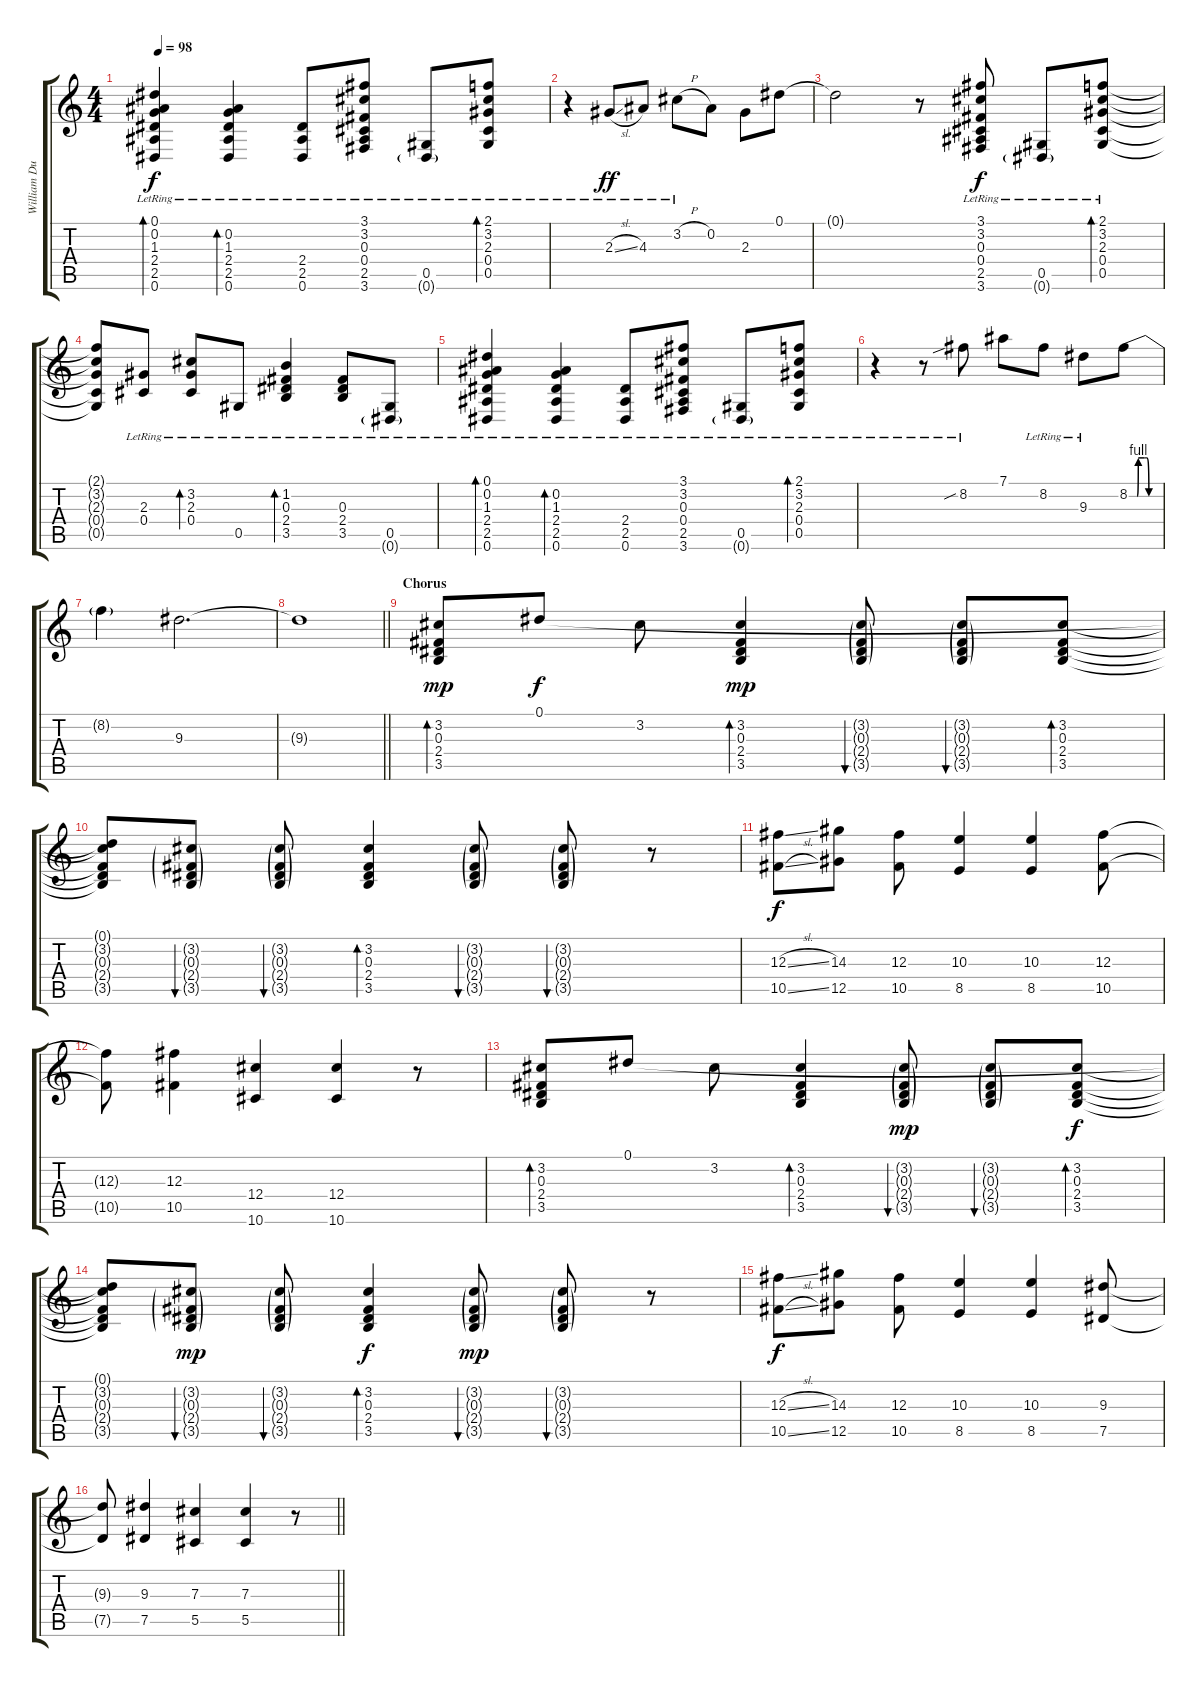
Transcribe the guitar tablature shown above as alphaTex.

\track ("William Duvall Guitar" "William Du") {instrument acousticguitarsteel}
\staff {score tabs}
\tuning (Eb4 Bb3 Gb3 Db3 Ab2 Eb2) {hide}
\ts (4 4)
\tempo 98
\clef g2
\ks c
(0.1 0.2 1.3 2.4 2.5{lr} 0.6{lr}).4{bd 60 dy f} (0.2{lr} 1.3{lr} 2.4{lr} 2.5{lr} 0.6{lr}).4{bd 120} (2.4{lr} 2.5{lr} 0.6{lr}).8 (3.1{lr} 3.2{lr} 0.3{lr} 0.4{lr} 2.5{lr} 3.6{lr}).8 (0.5{lr} 0.6{g lr}).8 (2.1{lr} 3.2{lr} 2.3{lr} 0.4{lr} 0.5{lr}).8{bd 120} |
r.4 2.3{sl lr}.8{dy ff} 4.3{lr}.8 3.2{h lr}.8 0.2.8 2.3.8 0.1.8 |
0.1{t}.2 r.8 (3.1{lr} 3.2{lr} 0.3{lr} 0.4{lr} 2.5{lr} 3.6{lr}).8{dy f} (0.5{lr} 0.6{g lr}).8 (2.1{lr} 3.2{lr} 2.3{lr} 0.4{lr} 0.5{lr}).8{bd 120} |
(2.1{t} 3.2{t} 2.3{t} 0.4{t} 0.5{t}).8 (2.3{lr} 0.4{lr}).8 (3.2{lr} 2.3{lr} 0.4{lr}).8{bd 120} 0.5{lr}.8 (1.2{lr} 0.3{lr} 2.4{lr} 3.5{lr}).4{bd 120} (0.3{lr} 2.4{lr} 3.5{lr}).8 (0.5{lr} 0.6{g lr}).8 |
(0.1 0.2 1.3 2.4 2.5{lr} 0.6{lr}).4{bd 60} (0.2{lr} 1.3{lr} 2.4{lr} 2.5{lr} 0.6{lr}).4{bd 120} (2.4{lr} 2.5{lr} 0.6{lr}).8 (3.1{lr} 3.2{lr} 0.3{lr} 0.4{lr} 2.5{lr} 3.6{lr}).8 (0.5{lr} 0.6{g lr}).8 (2.1{lr} 3.2{lr} 2.3{lr} 0.4{lr} 0.5{lr}).8{bd 120} |
r.4 r.8 8.2{sib lr}.8 7.1.8 8.2{lr}.8 9.3{lr}.8 8.2{be (custom 0 0 14 0 16 0 18 4 30 4 33 4 35 4 39 0 43 0 45 0 60 0)}.8 |
8.2{t}.4 9.3.2{d} |
\barLineRight lightlight
9.3{t}.1 |
\section ("" "Chorus")
(3.2 0.3 2.4 3.5).8{bd 240 dy mp} 0.1.8{dy f} 3.2.8 (3.2 0.3 2.4 3.5).4{bd 120 dy mp} (3.2{g} 0.3{g} 2.4{g} 3.5{g}).8{bu 120} (3.2{g} 0.3{g} 2.4{g} 3.5{g}).8{bu 120} (3.2 0.3 2.4 3.5).8{bd 120} |
(0.1{t} 3.2{t} 0.3{t} 2.4{t} 3.5{t}).8 (3.2{g} 0.3{g} 2.4{g} 3.5{g}).8{bu 120} (3.2{g} 0.3{g} 2.4{g} 3.5{g}).8{bu 120} (3.2 0.3 2.4 3.5).4{bd 120} (3.2{g} 0.3{g} 2.4{g} 3.5{g}).8{bu 120} (3.2{g} 0.3{g} 2.4{g} 3.5{g}).8{bu 120} r.8 |
(12.3{sl} 10.5{sl}).8{dy f} (14.3 12.5).8 (12.3 10.5).8 (10.3 8.5).4 (10.3 8.5).4 (12.3 10.5).8 |
(12.3{t} 10.5{t}).8 (12.3 10.5).4 (12.4 10.6).4 (12.4 10.6).4 r.8 |
(3.2 0.3 2.4 3.5).8{bd 240} 0.1.8 3.2.8 (3.2 0.3 2.4 3.5).4{bd 120} (3.2{g} 0.3{g} 2.4{g} 3.5{g}).8{bu 120 dy mp} (3.2{g} 0.3{g} 2.4{g} 3.5{g}).8{bu 120} (3.2 0.3 2.4 3.5).8{bd 120 dy f} |
(0.1{t} 3.2{t} 0.3{t} 2.4{t} 3.5{t}).8 (3.2{g} 0.3{g} 2.4{g} 3.5{g}).8{bu 120 dy mp} (3.2{g} 0.3{g} 2.4{g} 3.5{g}).8{bu 120} (3.2 0.3 2.4 3.5).4{bd 120 dy f} (3.2{g} 0.3{g} 2.4{g} 3.5{g}).8{bu 120 dy mp} (3.2{g} 0.3{g} 2.4{g} 3.5{g}).8{bu 120} r.8 |
(12.3{sl} 10.5{sl}).8{dy f} (14.3 12.5).8 (12.3 10.5).8 (10.3 8.5).4 (10.3 8.5).4 (9.3 7.5).8 |
\barLineRight lightlight
(9.3{t} 7.5{t}).8 (9.3 7.5).4 (7.3 5.5).4 (7.3 5.5).4 r.8
